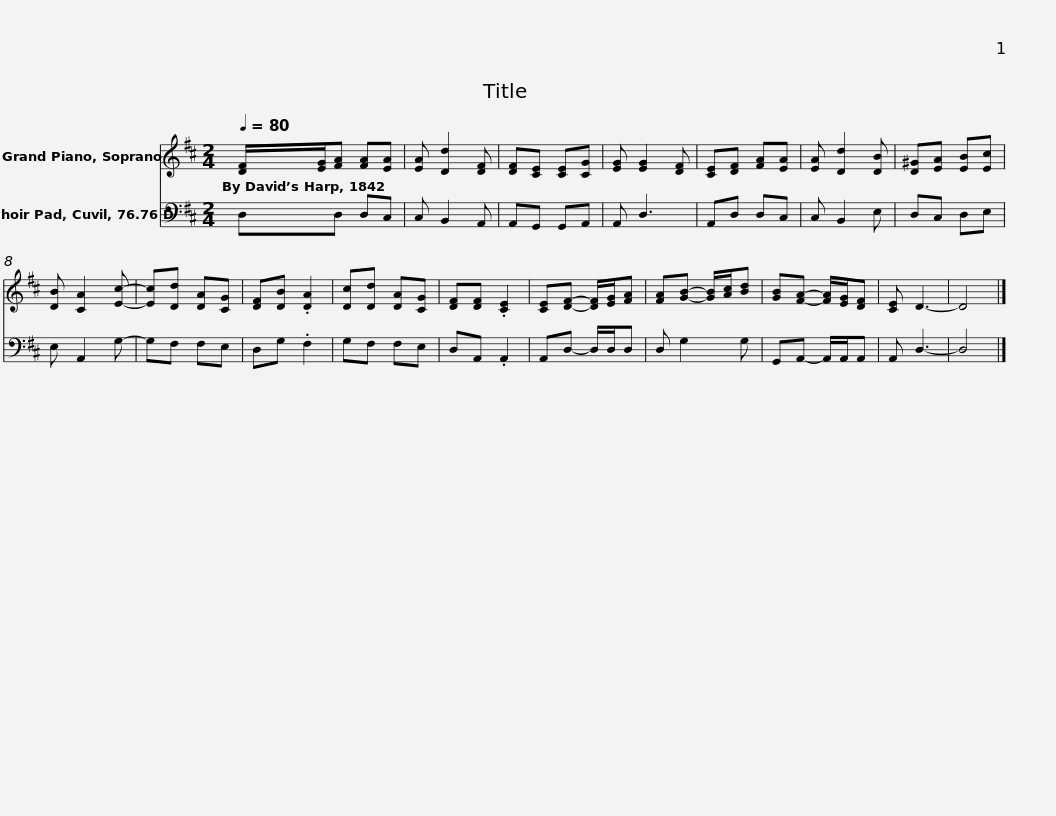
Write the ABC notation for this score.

X:1
%%score 1 2
L:1/8
Q:1/4=80
M:2/4
I:linebreak $
K:D
V:1 treble
V:2 bass
V:1
 [DF]/[EG]/[FA] [FA][EA] | [EA] [Dd]2 [DF] | [DF][CE] [CE][CG] | [EG] [EG]2 [DF] | [CE][DF] [FA][EA] | %5
 [EA] [Dd]2 [DB] |$ [D^G][EA] [EB][Ec] | [DB] [CA]2 [Ec]- | [Ec][Dd] [DA][CG] | [DF][DB] .[DA]2 | %10
 [Dc][Dd] [DA][CG] | [DF][DF] .[CE]2 | [CE][DF]- [DF]/[EG]/[FA] | [FA][GB]- [GB]/[Ac]/[Bd] | [GB][FA]- [FA]/[EG]/[DF] | %15
 [CE] D3- |$ D4 |] %17
V:2
 D,D, D,C, | C, B,,2 A,, | A,,G,, G,,A,, | A,, D,3 | A,,D, D,C, | %5
 C, B,,2 E, |$ D,C, D,E, | E, A,,2 G,- | G,F, F,E, | D,G, .F,2 | %10
 G,F, F,E, | D,A,, .A,,2 | A,,D,- D,/D,/D, | D, G,2 G, | G,,A,,- A,,/A,,/A,, | %15
 A,, D,3- |$ D,4 |] %17
